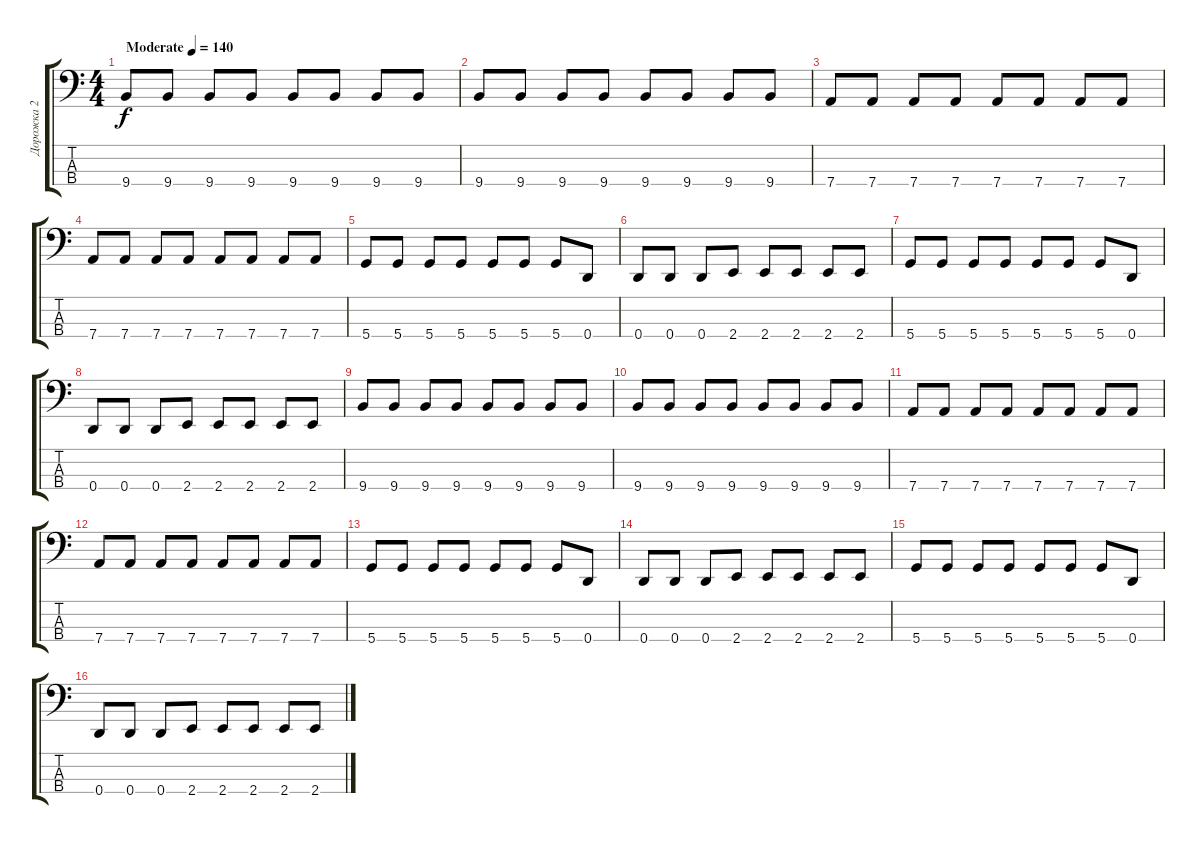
\track ("Дорожка 2" "Дорожка 2") {instrument electricbasspick}
\staff {score tabs}
\tuning (G2 D2 A1 D1) {hide}
\ts (4 4)
\tempo (140 "Moderate")
\clef f4
\ks c
9.4.8{dy f instrument electricbasspick} 9.4.8 9.4.8 9.4.8 9.4.8 9.4.8 9.4.8 9.4.8 |
9.4.8 9.4.8 9.4.8 9.4.8 9.4.8 9.4.8 9.4.8 9.4.8 |
7.4.8 7.4.8 7.4.8 7.4.8 7.4.8 7.4.8 7.4.8 7.4.8 |
7.4.8 7.4.8 7.4.8 7.4.8 7.4.8 7.4.8 7.4.8 7.4.8 |
5.4.8 5.4.8 5.4.8 5.4.8 5.4.8 5.4.8 5.4.8 0.4.8 |
0.4.8 0.4.8 0.4.8 2.4.8 2.4.8 2.4.8 2.4.8 2.4.8 |
5.4.8 5.4.8 5.4.8 5.4.8 5.4.8 5.4.8 5.4.8 0.4.8 |
0.4.8 0.4.8 0.4.8 2.4.8 2.4.8 2.4.8 2.4.8 2.4.8 |
9.4.8 9.4.8 9.4.8 9.4.8 9.4.8 9.4.8 9.4.8 9.4.8 |
9.4.8 9.4.8 9.4.8 9.4.8 9.4.8 9.4.8 9.4.8 9.4.8 |
7.4.8 7.4.8 7.4.8 7.4.8 7.4.8 7.4.8 7.4.8 7.4.8 |
7.4.8 7.4.8 7.4.8 7.4.8 7.4.8 7.4.8 7.4.8 7.4.8 |
5.4.8 5.4.8 5.4.8 5.4.8 5.4.8 5.4.8 5.4.8 0.4.8 |
0.4.8 0.4.8 0.4.8 2.4.8 2.4.8 2.4.8 2.4.8 2.4.8 |
5.4.8 5.4.8 5.4.8 5.4.8 5.4.8 5.4.8 5.4.8 0.4.8 |
0.4.8 0.4.8 0.4.8 2.4.8 2.4.8 2.4.8 2.4.8 2.4.8
